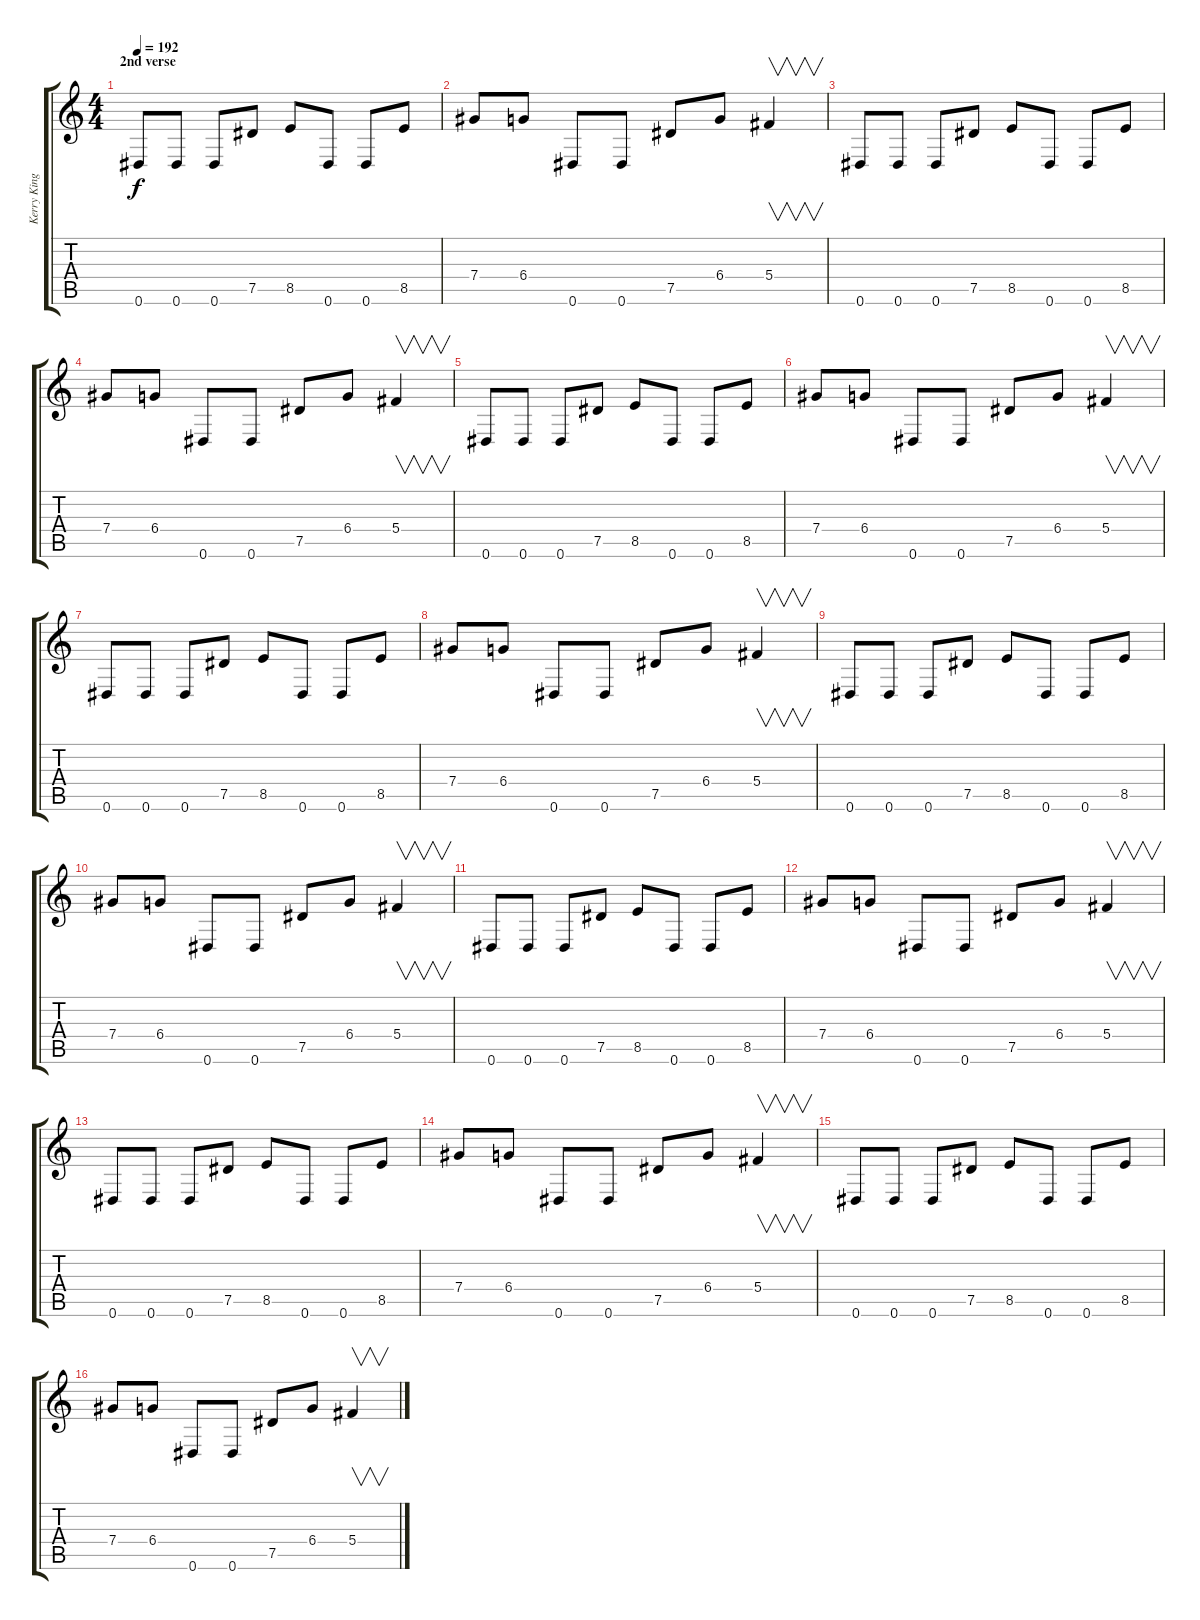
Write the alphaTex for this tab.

\track ("Kerry King" "Kerry King") {instrument distortionguitar}
\staff {score tabs}
\tuning (Eb4 Bb3 Gb3 Db3 Ab2 Eb2) {hide}
\ts (4 4)
\section ("" "2nd verse")
\tempo 192
\clef g2
\ks c
0.6.8{dy f} 0.6.8 0.6.8 7.5.8 8.5.8 0.6.8 0.6.8 8.5.8 |
7.4.8 6.4.8 0.6.8 0.6.8 7.5.8 6.4.8 5.4.4{v} |
0.6.8 0.6.8 0.6.8 7.5.8 8.5.8 0.6.8 0.6.8 8.5.8 |
7.4.8 6.4.8 0.6.8 0.6.8 7.5.8 6.4.8 5.4.4{v} |
0.6.8 0.6.8 0.6.8 7.5.8 8.5.8 0.6.8 0.6.8 8.5.8 |
7.4.8 6.4.8 0.6.8 0.6.8 7.5.8 6.4.8 5.4.4{v} |
0.6.8 0.6.8 0.6.8 7.5.8 8.5.8 0.6.8 0.6.8 8.5.8 |
7.4.8 6.4.8 0.6.8 0.6.8 7.5.8 6.4.8 5.4.4{v} |
0.6.8 0.6.8 0.6.8 7.5.8 8.5.8 0.6.8 0.6.8 8.5.8 |
7.4.8 6.4.8 0.6.8 0.6.8 7.5.8 6.4.8 5.4.4{v} |
0.6.8 0.6.8 0.6.8 7.5.8 8.5.8 0.6.8 0.6.8 8.5.8 |
7.4.8 6.4.8 0.6.8 0.6.8 7.5.8 6.4.8 5.4.4{v} |
0.6.8 0.6.8 0.6.8 7.5.8 8.5.8 0.6.8 0.6.8 8.5.8 |
7.4.8 6.4.8 0.6.8 0.6.8 7.5.8 6.4.8 5.4.4{v} |
0.6.8 0.6.8 0.6.8 7.5.8 8.5.8 0.6.8 0.6.8 8.5.8 |
7.4.8 6.4.8 0.6.8 0.6.8 7.5.8 6.4.8 5.4.4{v}
